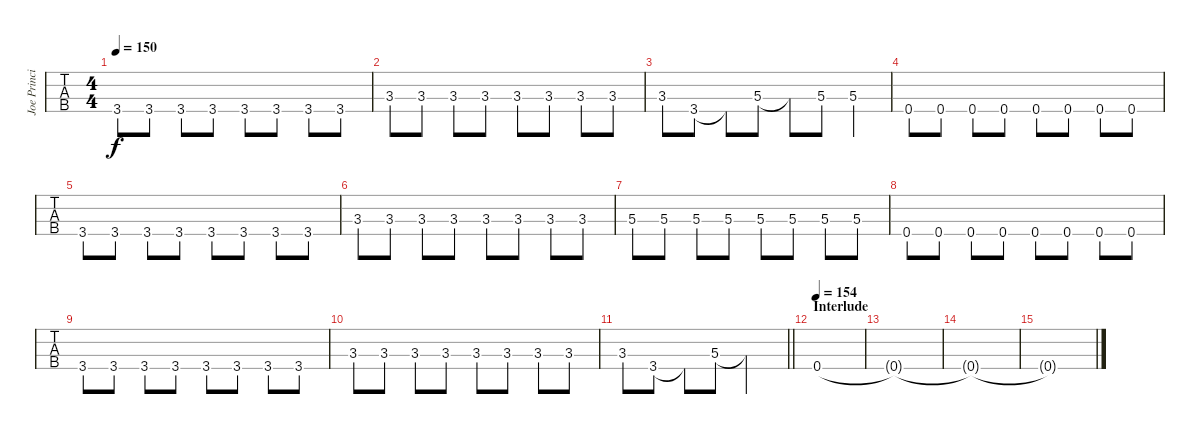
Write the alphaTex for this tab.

\track ("Joe Principe - Bass" "Joe Princi") {instrument electricbassfinger}
\staff {tabs}
\tuning (Gb2 Db2 Ab1 Eb1) {hide}
\ts (4 4)
\tempo 150
\clef f4
\ks c
3.4.8{dy f} 3.4.8 3.4.8 3.4.8 3.4.8 3.4.8 3.4.8 3.4.8 |
3.3.8 3.3.8 3.3.8 3.3.8 3.3.8 3.3.8 3.3.8 3.3.8 |
3.3.8 3.4.8 3.4{t}.8 5.3.8 5.3{t}.8 5.3.8 5.3.4 |
0.4.8 0.4.8 0.4.8 0.4.8 0.4.8 0.4.8 0.4.8 0.4.8 |
3.4.8 3.4.8 3.4.8 3.4.8 3.4.8 3.4.8 3.4.8 3.4.8 |
3.3.8 3.3.8 3.3.8 3.3.8 3.3.8 3.3.8 3.3.8 3.3.8 |
5.3.8 5.3.8 5.3.8 5.3.8 5.3.8 5.3.8 5.3.8 5.3.8 |
0.4.8 0.4.8 0.4.8 0.4.8 0.4.8 0.4.8 0.4.8 0.4.8 |
3.4.8 3.4.8 3.4.8 3.4.8 3.4.8 3.4.8 3.4.8 3.4.8 |
3.3.8 3.3.8 3.3.8 3.3.8 3.3.8 3.3.8 3.3.8 3.3.8 |
\barLineRight lightlight
3.3.8 3.4.8 3.4{t}.8 5.3.8 5.3{t}.2 |
\section ("" "Interlude")
\tempo 154
0.4.1{volume 0} |
0.4{t}.1 |
0.4{t}.1 |
0.4{t}.1
